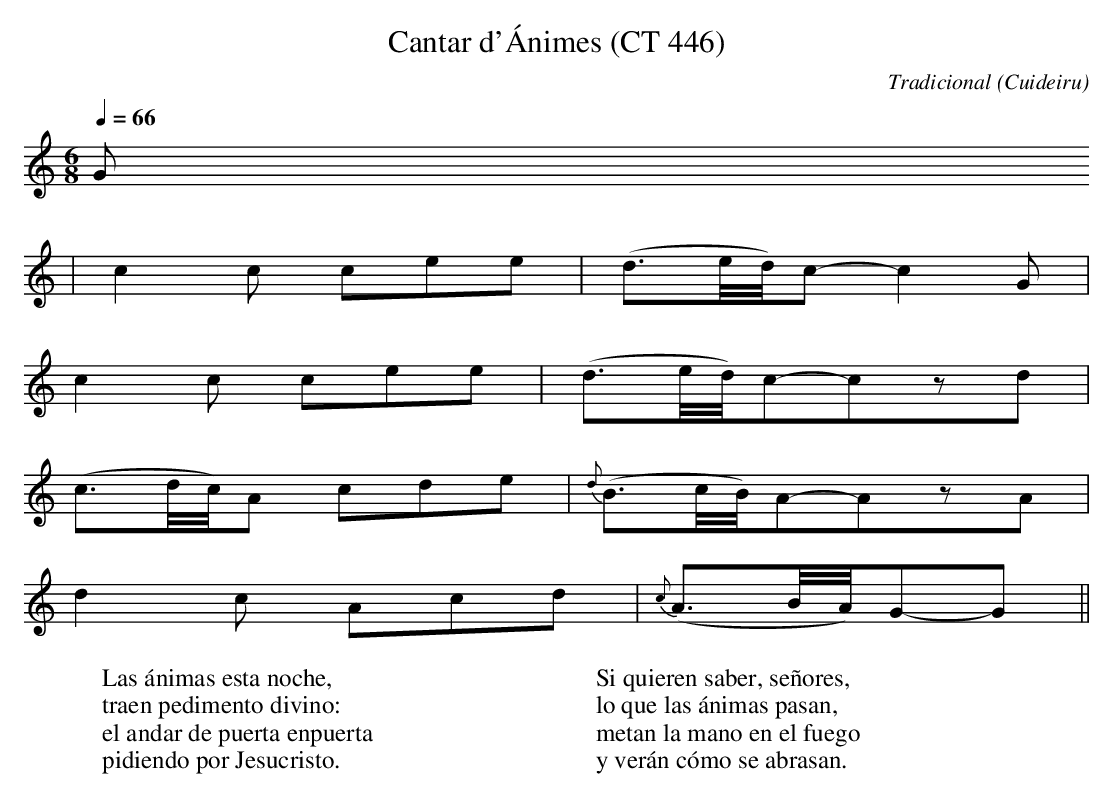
X:1
T:Cantar d'Ánimes (CT 446)
C:Tradicional
O:Cuideiru
M:6/8
L:1/8
Q:1/4=66
W:Las ánimas esta noche,
W:traen pedimento divino:
W:el andar de puerta enpuerta
W:pidiendo por Jesucristo.
W:
W:Si quieren saber, señores,
W:lo que las ánimas pasan,
W:metan la mano en el fuego
W:y verán cómo se abrasan.
K:C
G
|c2 c cee|(d3/2e/4d/4)c-c2 G|
c2 c cee|(d3/2e/4d/4)c-czd|
(c3/2d/4c/4)A cde|{d}(B3/2c/4B/4)A-AzA|
d2 c Acd|{c}(A3/2B/4A/4)G-G ||
